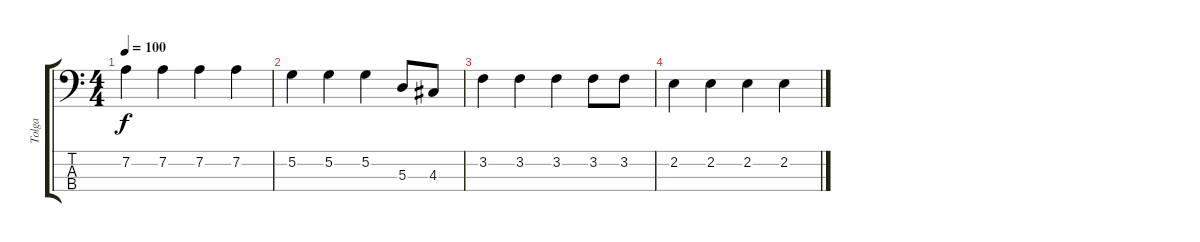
\track ("Tolga" "Tolga") {instrument electricbassfinger}
\staff {score tabs}
\tuning (G2 D2 A1 E1) {hide}
\ts (4 4)
\tempo 100
\clef f4
\ks c
7.2.4{dy f} 7.2.4 7.2.4 7.2.4 |
5.2.4 5.2.4 5.2.4 5.3.8 4.3.8 |
3.2.4 3.2.4 3.2.4 3.2.8 3.2.8 |
2.2.4 2.2.4 2.2.4 2.2.4
